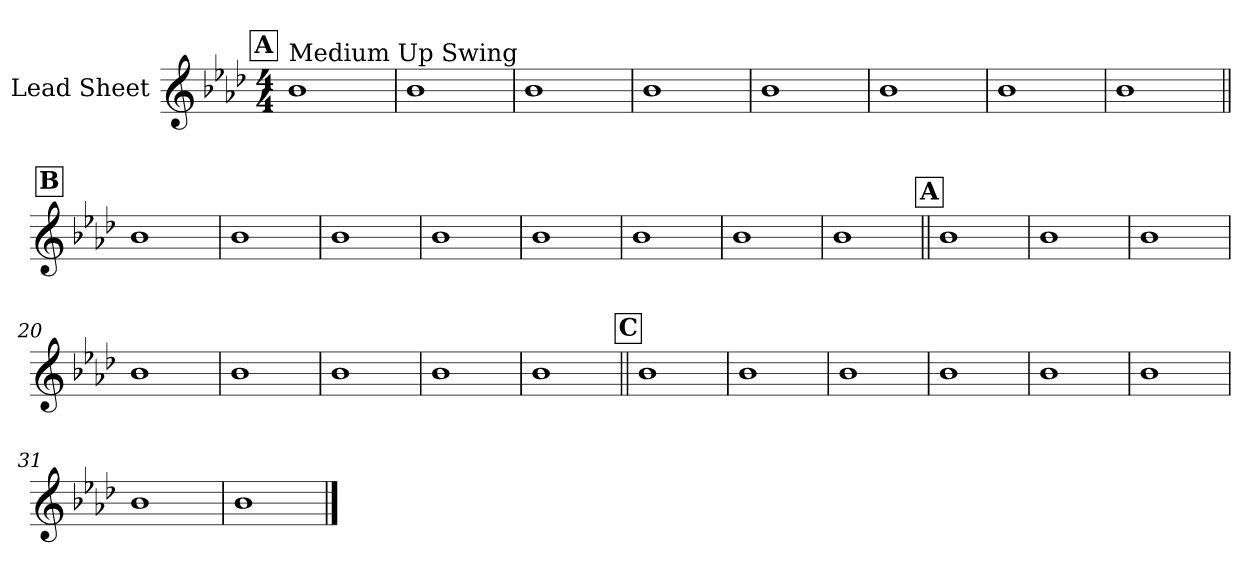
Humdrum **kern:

**kern
*part1
*staff1
*I"Lead Sheet
*clefG2
*k[b-e-a-d-]
*A-:
*M4/4
!!LO:REH:place=s1:a:fs=14:t=A
=1
!LO:TX:a:t=Medium Up Swing
1b-
=2
1b-
=3
1b-
=4
1b-
!!LO:LB:g=z
=5
1b-
=6
1b-
=7
1b-
=8
1b-
!!LO:LB:g=z
!!LO:REH:place=s1:a:fs=14:t=B
=9||
1b-
=10
1b-
=11
1b-
=12
1b-
!!LO:LB:g=z
=13
1b-
=14
1b-
=15
1b-
=16
1b-
!!LO:LB:g=z
!!LO:REH:place=s1:a:fs=14:t=A
=17||
1b-
=18
1b-
=19
1b-
=20
1b-
!!LO:LB:g=z
=21
1b-
=22
1b-
=23
1b-
=24
1b-
!!LO:LB:g=z
!!LO:REH:place=s1:a:fs=14:t=C
=25||
1b-
=26
1b-
=27
1b-
=28
1b-
!!LO:LB:g=z
=29
1b-
=30
1b-
=31
1b-
=32
1b-
==
*-
